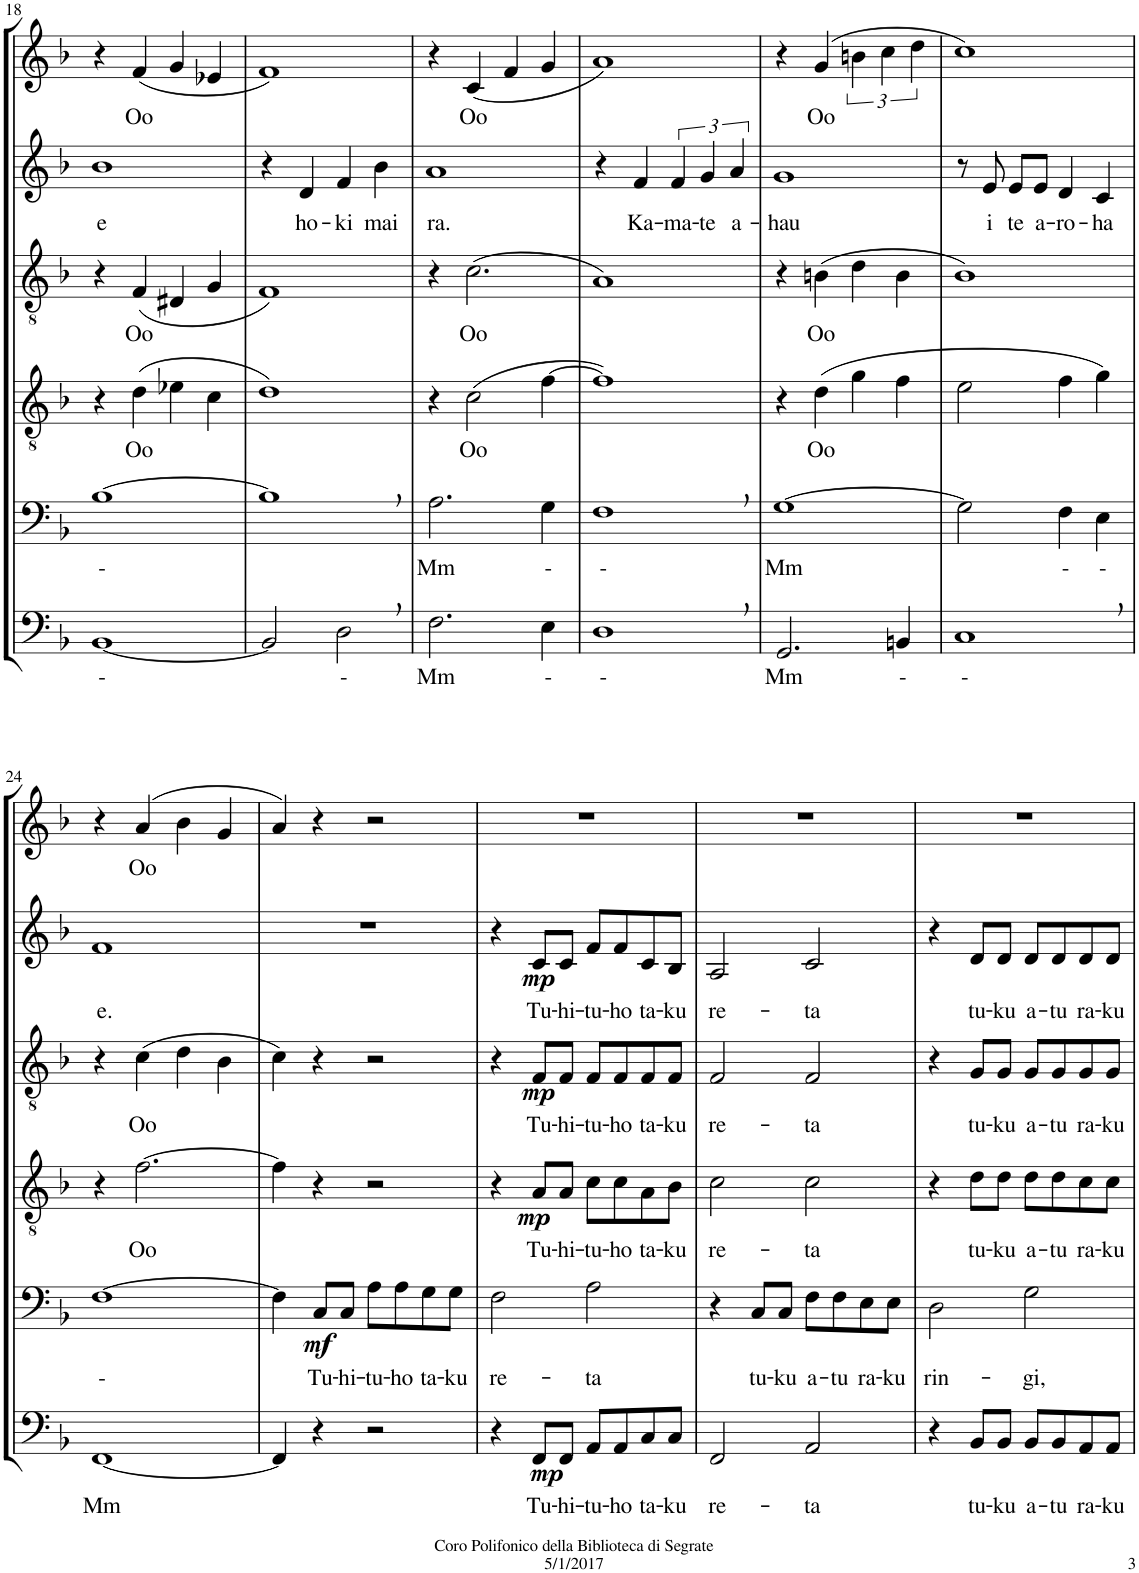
**kern	**text	**dynam	**kern	**text	**dynam	**kern	**text	**dynam	**kern	**text	**dynam	**kern	**text	**dynam	**kern	**text
*part6	*part6	*part6	*part5	*part5	*part5	*part4	*part4	*part4	*part3	*part3	*part3	*part2	*part2	*part2	*part1	*part1
*staff6	*staff6	*staff6	*staff5	*staff5	*staff5	*staff4	*staff4	*staff4	*staff3	*staff3	*staff3	*staff2	*staff2	*staff2	*staff1	*staff1
*I"Bassi II	*	*	*I"Bassi I	*	*	*I"Tenori II	*	*	*I"Tenori I	*	*	*I"Contralti	*	*	*I"Soprani	*
!!LO:PB:g=z
*clefF4	*	*	*clefF4	*	*	*clefGv2	*	*	*clefGv2	*	*	*clefG2	*	*	*clefG2	*
*k[b-]	*	*	*k[b-]	*	*	*k[b-]	*	*	*k[b-]	*	*	*k[b-]	*	*	*k[b-]	*
*F:	*	*	*F:	*	*	*F:	*	*	*F:	*	*	*F:	*	*	*F:	*
*M4/4	*	*	*M4/4	*	*	*M4/4	*	*	*M4/4	*	*	*M4/4	*	*	*M4/4	*
=18	=18	=18	=18	=18	=18	=18	=18	=18	=18	=18	=18	=18	=18	=18	=18	=18
!	!LO:LY:b	!	!	!LO:LY:b	!	!	!	!	!	!	!	!	!LO:LY:b	!	!	!
[1BB-	-	.	[1B-	-	.	4r	.	.	4r	.	.	1b-	e	.	4r	.
!	!	!	!	!	!	!	!LO:LY:b	!	!	!LO:LY:b	!	!	!	!	!	!LO:LY:b
.	.	.	.	.	.	(4d\	Oo	.	(4F/	Oo	.	.	.	.	(4f/	Oo
.	.	.	.	.	.	4e-X\	.	.	4D#X/	.	.	.	.	.	4g/	.
.	.	.	.	.	.	4c\	.	.	4G/	.	.	.	.	.	4e-X/	.
=19	=19	=19	=19	=19	=19	=19	=19	=19	=19	=19	=19	=19	=19	=19	=19	=19
2BB-/]	.	.	1B-,]	.	.	1d)	.	.	1F)	.	.	4r	.	.	1f)	.
!	!	!	!	!	!	!	!	!	!	!	!	!	!LO:LY:b	!	!	!
.	.	.	.	.	.	.	.	.	.	.	.	4d/	ho-	.	.	.
!	!LO:LY:b	!	!	!	!	!	!	!	!	!	!	!	!LO:LY:b	!	!	!
2D,\	-	.	.	.	.	.	.	.	.	.	.	4f/	-ki	.	.	.
!	!	!	!	!	!	!	!	!	!	!	!	!	!LO:LY:b	!	!	!
.	.	.	.	.	.	.	.	.	.	.	.	4b-\	mai	.	.	.
=20	=20	=20	=20	=20	=20	=20	=20	=20	=20	=20	=20	=20	=20	=20	=20	=20
!	!LO:LY:b	!	!	!LO:LY:b	!	!	!	!	!	!	!	!	!LO:LY:b	!	!	!
2.F\	Mm	.	2.A\	Mm	.	4r	.	.	4r	.	.	1a	ra.	.	4r	.
!	!	!	!	!	!	!	!LO:LY:b	!	!	!LO:LY:b	!	!	!	!	!	!LO:LY:b
.	.	.	.	.	.	(2c\	Oo	.	(2.c\	Oo	.	.	.	.	(4c/	Oo
.	.	.	.	.	.	.	.	.	.	.	.	.	.	.	4f/	.
!	!LO:LY:b	!	!	!LO:LY:b	!	!	!	!	!	!	!	!	!	!	!	!
4E\	-	.	4G\	-	.	[4f\	.	.	.	.	.	.	.	.	4g/	.
=21	=21	=21	=21	=21	=21	=21	=21	=21	=21	=21	=21	=21	=21	=21	=21	=21
!	!LO:LY:b	!	!	!LO:LY:b	!	!	!	!	!	!	!	!	!	!	!	!
1D,	-	.	1F,	-	.	1f])	.	.	1A)	.	.	4r	.	.	1a)	.
!	!	!	!	!	!	!	!	!	!	!	!	!	!LO:LY:b	!	!	!
.	.	.	.	.	.	.	.	.	.	.	.	4f/	Ka-	.	.	.
!	!	!	!	!	!	!	!	!	!	!	!	!	!LO:LY:b	!	!	!
.	.	.	.	.	.	.	.	.	.	.	.	6f/	-ma-	.	.	.
!	!	!	!	!	!	!	!	!	!	!	!	!	!LO:LY:b	!	!	!
.	.	.	.	.	.	.	.	.	.	.	.	6g/	-te	.	.	.
!	!	!	!	!	!	!	!	!	!	!	!	!	!LO:LY:b	!	!	!
.	.	.	.	.	.	.	.	.	.	.	.	6a/	a-	.	.	.
=22	=22	=22	=22	=22	=22	=22	=22	=22	=22	=22	=22	=22	=22	=22	=22	=22
!	!LO:LY:b	!	!	!LO:LY:b	!	!	!	!	!	!	!	!	!LO:LY:b	!	!	!
2.GG/	Mm	.	[1G	Mm	.	4r	.	.	4r	.	.	1g	-hau	.	4r	.
!	!	!	!	!	!	!	!LO:LY:b	!	!	!LO:LY:b	!	!	!	!	!	!LO:LY:b
.	.	.	.	.	.	(4d\	Oo	.	(4Bn\	Oo	.	.	.	.	(4g/	Oo
.	.	.	.	.	.	4g\	.	.	4d\	.	.	.	.	.	6bn\	.
.	.	.	.	.	.	.	.	.	.	.	.	.	.	.	6cc\	.
!	!LO:LY:b	!	!	!	!	!	!	!	!	!	!	!	!	!	!	!
4BBn/	-	.	.	.	.	4f\	.	.	4B\	.	.	.	.	.	.	.
.	.	.	.	.	.	.	.	.	.	.	.	.	.	.	6dd\	.
=23	=23	=23	=23	=23	=23	=23	=23	=23	=23	=23	=23	=23	=23	=23	=23	=23
!	!LO:LY:b	!	!	!	!	!	!	!	!	!	!	!	!	!	!	!
1C,	-	.	2G\]	.	.	2e\	.	.	1B-)	.	.	8r	.	.	1cc)	.
!	!	!	!	!	!	!	!	!	!	!	!	!	!LO:LY:b	!	!	!
.	.	.	.	.	.	.	.	.	.	.	.	8e/	i	.	.	.
!	!	!	!	!	!	!	!	!	!	!	!	!	!LO:LY:b	!	!	!
.	.	.	.	.	.	.	.	.	.	.	.	8e/L	te	.	.	.
!	!	!	!	!	!	!	!	!	!	!	!	!	!LO:LY:b	!	!	!
.	.	.	.	.	.	.	.	.	.	.	.	8e/J	a-	.	.	.
!	!	!	!	!LO:LY:b	!	!	!	!	!	!	!	!	!LO:LY:b	!	!	!
.	.	.	4F\	-	.	4f\	.	.	.	.	.	4d/	-ro-	.	.	.
!	!	!	!	!LO:LY:b	!	!	!	!	!	!	!	!	!LO:LY:b	!	!	!
.	.	.	4E\	-	.	4g\)	.	.	.	.	.	4c/	-ha	.	.	.
!!LO:LB:g=z
=24	=24	=24	=24	=24	=24	=24	=24	=24	=24	=24	=24	=24	=24	=24	=24	=24
!	!LO:LY:b	!	!	!LO:LY:b	!	!	!	!	!	!	!	!	!LO:LY:b	!	!	!
[1FF	Mm	.	[1F	-	.	4r	.	.	4r	.	.	1f	e.	.	4r	.
!	!	!	!	!	!	!	!LO:LY:b	!	!	!LO:LY:b	!	!	!	!	!	!LO:LY:b
.	.	.	.	.	.	[2.f\	Oo	.	(4c\	Oo	.	.	.	.	(4a/	Oo
.	.	.	.	.	.	.	.	.	4d\	.	.	.	.	.	4b-\	.
.	.	.	.	.	.	.	.	.	4B-\	.	.	.	.	.	4g/	.
=25	=25	=25	=25	=25	=25	=25	=25	=25	=25	=25	=25	=25	=25	=25	=25	=25
4FF/]	.	.	4F\]	.	.	4f\]	.	.	4c\)	.	.	1r	.	.	4a/)	.
!	!	!	!	!LO:LY:b	!LO:DY:b	!	!	!	!	!	!	!	!	!	!	!
4r	.	.	8C/L	Tu-	mf	4r	.	.	4r	.	.	.	.	.	4r	.
!	!	!	!	!LO:LY:b	!	!	!	!	!	!	!	!	!	!	!	!
.	.	.	8C/J	-hi-	.	.	.	.	.	.	.	.	.	.	.	.
!	!	!	!	!LO:LY:b	!	!	!	!	!	!	!	!	!	!	!	!
2r	.	.	8A\L	-tu-	.	2r	.	.	2r	.	.	.	.	.	2r	.
!	!	!	!	!LO:LY:b	!	!	!	!	!	!	!	!	!	!	!	!
.	.	.	8A\	-ho	.	.	.	.	.	.	.	.	.	.	.	.
!	!	!	!	!LO:LY:b	!	!	!	!	!	!	!	!	!	!	!	!
.	.	.	8G\	ta-	.	.	.	.	.	.	.	.	.	.	.	.
!	!	!	!	!LO:LY:b	!	!	!	!	!	!	!	!	!	!	!	!
.	.	.	8G\J	-ku	.	.	.	.	.	.	.	.	.	.	.	.
=26	=26	=26	=26	=26	=26	=26	=26	=26	=26	=26	=26	=26	=26	=26	=26	=26
!	!	!	!	!LO:LY:b	!	!	!	!	!	!	!	!	!	!	!	!
4r	.	.	2F\	re-	.	4r	.	.	4r	.	.	4r	.	.	1r	.
!	!LO:LY:b	!LO:DY:b	!	!	!	!	!LO:LY:b	!LO:DY:b	!	!LO:LY:b	!LO:DY:b	!	!LO:LY:b	!LO:DY:b	!	!
8FF/L	Tu-	mp	.	.	.	8A/L	Tu-	mp	8F/L	Tu-	mp	8c/L	Tu-	mp	.	.
!	!LO:LY:b	!	!	!	!	!	!LO:LY:b	!	!	!LO:LY:b	!	!	!LO:LY:b	!	!	!
8FF/J	-hi-	.	.	.	.	8A/J	-hi-	.	8F/J	-hi-	.	8c/J	-hi-	.	.	.
!	!LO:LY:b	!	!	!LO:LY:b	!	!	!LO:LY:b	!	!	!LO:LY:b	!	!	!LO:LY:b	!	!	!
8AA/L	-tu-	.	2A\	-ta	.	8c\L	-tu-	.	8F/L	-tu-	.	8f/L	-tu-	.	.	.
!	!LO:LY:b	!	!	!	!	!	!LO:LY:b	!	!	!LO:LY:b	!	!	!LO:LY:b	!	!	!
8AA/	-ho	.	.	.	.	8c\	-ho	.	8F/	-ho	.	8f/	-ho	.	.	.
!	!LO:LY:b	!	!	!	!	!	!LO:LY:b	!	!	!LO:LY:b	!	!	!LO:LY:b	!	!	!
8C/	ta-	.	.	.	.	8A\	ta-	.	8F/	ta-	.	8c/	ta-	.	.	.
!	!LO:LY:b	!	!	!	!	!	!LO:LY:b	!	!	!LO:LY:b	!	!	!LO:LY:b	!	!	!
8C/J	-ku	.	.	.	.	8B-\J	-ku	.	8F/J	-ku	.	8B-/J	-ku	.	.	.
=27	=27	=27	=27	=27	=27	=27	=27	=27	=27	=27	=27	=27	=27	=27	=27	=27
!	!LO:LY:b	!	!	!	!	!	!LO:LY:b	!	!	!LO:LY:b	!	!	!LO:LY:b	!	!	!
2FF/	re-	.	4r	.	.	2c\	re-	.	2F/	re-	.	2A/	re-	.	1r	.
!	!	!	!	!LO:LY:b	!	!	!	!	!	!	!	!	!	!	!	!
.	.	.	8C/L	tu-	.	.	.	.	.	.	.	.	.	.	.	.
!	!	!	!	!LO:LY:b	!	!	!	!	!	!	!	!	!	!	!	!
.	.	.	8C/J	-ku	.	.	.	.	.	.	.	.	.	.	.	.
!	!LO:LY:b	!	!	!LO:LY:b	!	!	!LO:LY:b	!	!	!LO:LY:b	!	!	!LO:LY:b	!	!	!
2AA/	-ta	.	8F\L	a-	.	2c\	-ta	.	2F/	-ta	.	2c/	-ta	.	.	.
!	!	!	!	!LO:LY:b	!	!	!	!	!	!	!	!	!	!	!	!
.	.	.	8F\	-tu	.	.	.	.	.	.	.	.	.	.	.	.
!	!	!	!	!LO:LY:b	!	!	!	!	!	!	!	!	!	!	!	!
.	.	.	8E\	ra-	.	.	.	.	.	.	.	.	.	.	.	.
!	!	!	!	!LO:LY:b	!	!	!	!	!	!	!	!	!	!	!	!
.	.	.	8E\J	-ku	.	.	.	.	.	.	.	.	.	.	.	.
=28	=28	=28	=28	=28	=28	=28	=28	=28	=28	=28	=28	=28	=28	=28	=28	=28
!	!	!	!	!LO:LY:b	!	!	!	!	!	!	!	!	!	!	!	!
4r	.	.	2D\	rin-	.	4r	.	.	4r	.	.	4r	.	.	1r	.
!	!LO:LY:b	!	!	!	!	!	!LO:LY:b	!	!	!LO:LY:b	!	!	!LO:LY:b	!	!	!
8BB-/L	tu-	.	.	.	.	8d\L	tu-	.	8G/L	tu-	.	8d/L	tu-	.	.	.
!	!LO:LY:b	!	!	!	!	!	!LO:LY:b	!	!	!LO:LY:b	!	!	!LO:LY:b	!	!	!
8BB-/J	-ku	.	.	.	.	8d\J	-ku	.	8G/J	-ku	.	8d/J	-ku	.	.	.
!	!LO:LY:b	!	!	!LO:LY:b	!	!	!LO:LY:b	!	!	!LO:LY:b	!	!	!LO:LY:b	!	!	!
8BB-/L	a-	.	2G\	-gi,	.	8d\L	a-	.	8G/L	a-	.	8d/L	a-	.	.	.
!	!LO:LY:b	!	!	!	!	!	!LO:LY:b	!	!	!LO:LY:b	!	!	!LO:LY:b	!	!	!
8BB-/	-tu	.	.	.	.	8d\	-tu	.	8G/	-tu	.	8d/	-tu	.	.	.
!	!LO:LY:b	!	!	!	!	!	!LO:LY:b	!	!	!LO:LY:b	!	!	!LO:LY:b	!	!	!
8AA/	ra-	.	.	.	.	8c\	ra-	.	8G/	ra-	.	8d/	ra-	.	.	.
!	!LO:LY:b	!	!	!	!	!	!LO:LY:b	!	!	!LO:LY:b	!	!	!LO:LY:b	!	!	!
8AA/J	-ku	.	.	.	.	8c\J	-ku	.	8G/J	-ku	.	8d/J	-ku	.	.	.
=	=	=	=	=	=	=	=	=	=	=	=	=	=	=	=	=
*-	*-	*-	*-	*-	*-	*-	*-	*-	*-	*-	*-	*-	*-	*-	*-	*-
